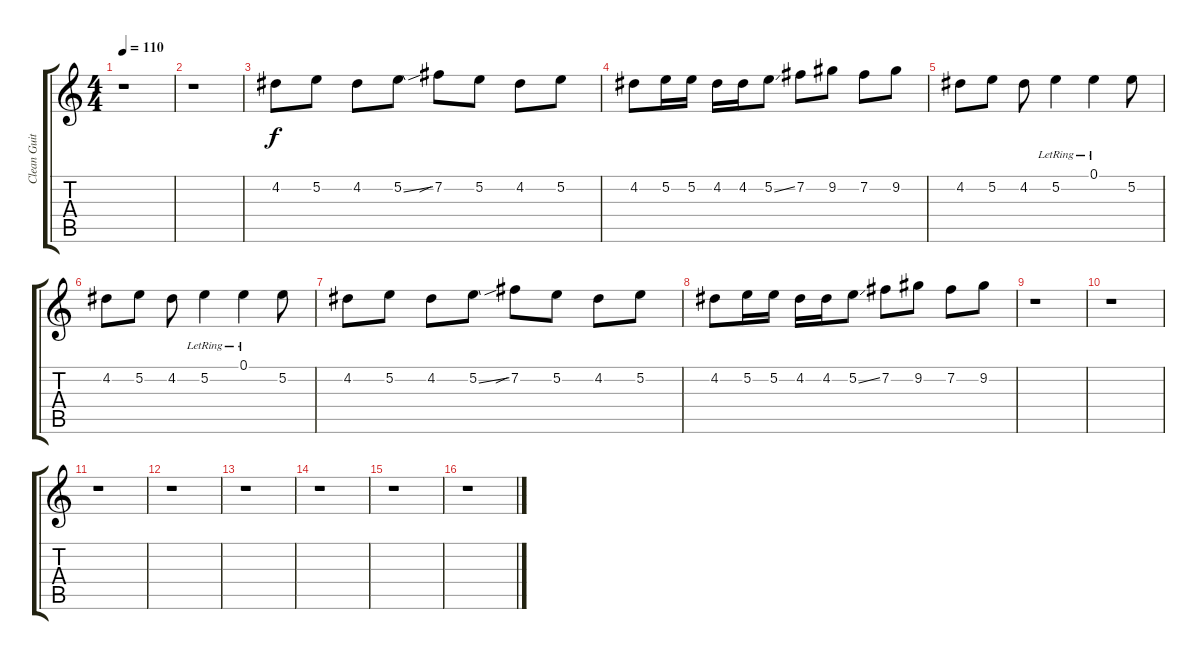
\track ("Clean Guitar" "Clean Guit") {instrument electricguitarclean}
\staff {score tabs}
\tuning (E4 B3 G3 D3 A2 E2) {hide}
\ts (4 4)
\tempo 110
\clef g2
\ks c
r.1{dy f} |
r.1 |
4.2.8 5.2.8 4.2.8 5.2{ss}.8 7.2{sib}.8 5.2.8 4.2.8 5.2.8 |
4.2.8 5.2.16 5.2.16 4.2.16 4.2.16 5.2{ss}.8 7.2.8 9.2.8 7.2.8 9.2.8 |
4.2.8 5.2.8 4.2.8 5.2{lr}.4 0.1{lr}.4 5.2.8 |
4.2.8 5.2.8 4.2.8 5.2{lr}.4 0.1{lr}.4 5.2.8 |
4.2.8 5.2.8 4.2.8 5.2{ss}.8 7.2{sib}.8 5.2.8 4.2.8 5.2.8 |
4.2.8 5.2.16 5.2.16 4.2.16 4.2.16 5.2{ss}.8 7.2.8 9.2.8 7.2.8 9.2.8 |
r.1 |
r.1 |
r.1 |
r.1 |
r.1 |
r.1 |
r.1 |
r.1
